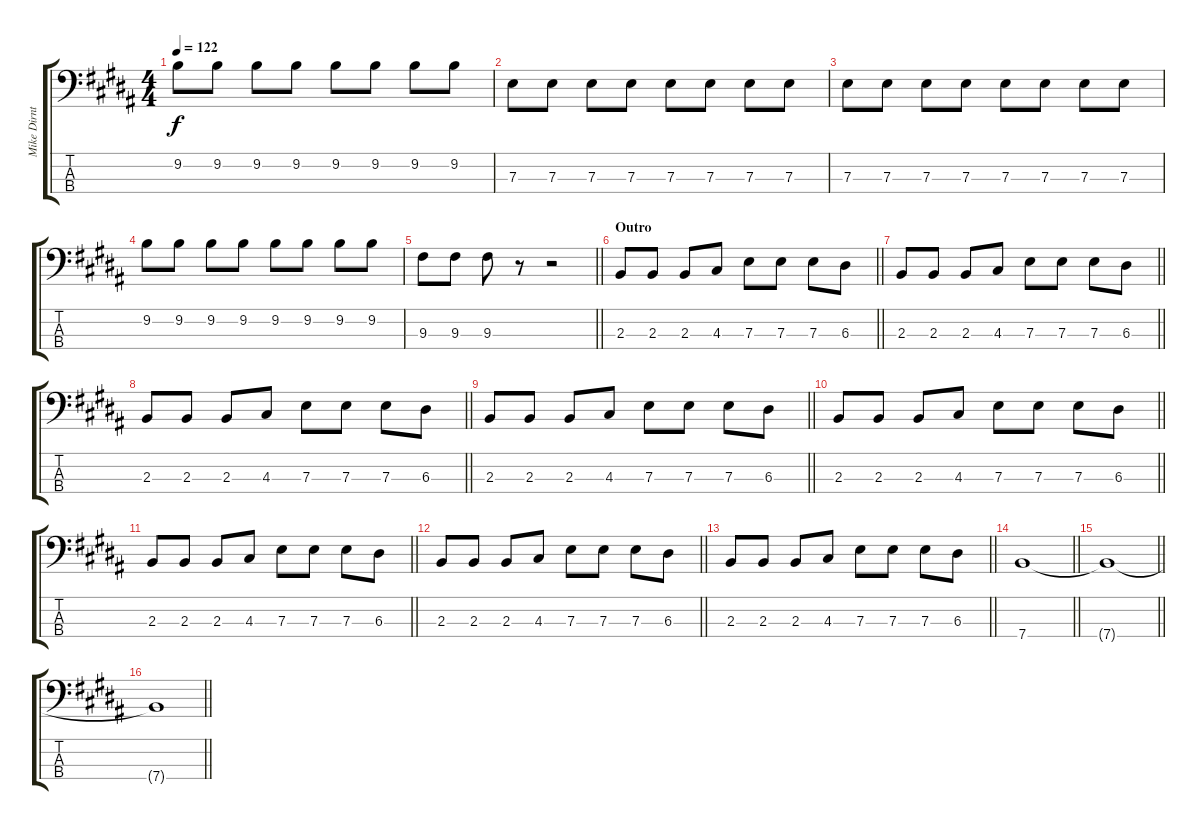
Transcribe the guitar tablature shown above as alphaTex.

\track ("Mike Dirnt (Bass)" "Mike Dirnt") {instrument electricbassfinger}
\staff {score tabs}
\tuning (G2 D2 A1 E1) {hide}
\ts (4 4)
\tempo 122
\clef f4
\ks b
9.2.8{dy f} 9.2.8 9.2.8 9.2.8 9.2.8 9.2.8 9.2.8 9.2.8 |
7.3.8 7.3.8 7.3.8 7.3.8 7.3.8 7.3.8 7.3.8 7.3.8 |
7.3.8 7.3.8 7.3.8 7.3.8 7.3.8 7.3.8 7.3.8 7.3.8 |
9.2.8 9.2.8 9.2.8 9.2.8 9.2.8 9.2.8 9.2.8 9.2.8 |
\barLineRight lightlight
9.3.8 9.3.8 9.3.8 r.8 r.2 |
\section ("" "Outro")
\barLineRight lightlight
2.3.8 2.3.8 2.3.8 4.3.8 7.3.8 7.3.8 7.3.8 6.3.8 |
\barLineRight lightlight
2.3.8 2.3.8 2.3.8 4.3.8 7.3.8 7.3.8 7.3.8 6.3.8 |
\barLineRight lightlight
2.3.8 2.3.8 2.3.8 4.3.8 7.3.8 7.3.8 7.3.8 6.3.8 |
\barLineRight lightlight
2.3.8 2.3.8 2.3.8 4.3.8 7.3.8 7.3.8 7.3.8 6.3.8 |
\barLineRight lightlight
2.3.8 2.3.8 2.3.8 4.3.8 7.3.8 7.3.8 7.3.8 6.3.8 |
\barLineRight lightlight
2.3.8 2.3.8 2.3.8 4.3.8 7.3.8 7.3.8 7.3.8 6.3.8 |
\barLineRight lightlight
2.3.8 2.3.8 2.3.8 4.3.8 7.3.8 7.3.8 7.3.8 6.3.8 |
\barLineRight lightlight
2.3.8 2.3.8 2.3.8 4.3.8 7.3.8 7.3.8 7.3.8 6.3.8 |
\barLineRight lightlight
7.4.1 |
\barLineRight lightlight
7.4{t}.1 |
\barLineRight lightlight
7.4{t}.1
